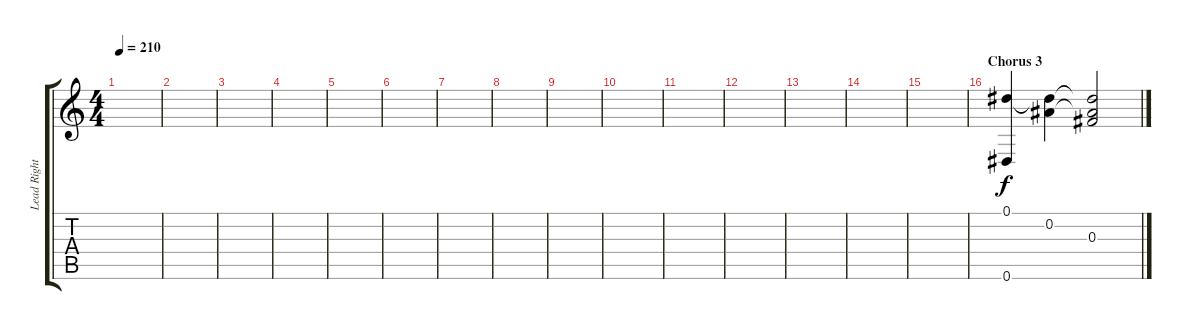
\track ("Lead Right" "Lead Right") {instrument distortionguitar}
\staff {score tabs}
\tuning (Eb4 Bb3 Gb3 Db3 Ab2 Eb2) {hide}
\ts (4 4)
\tempo 210
\clef g2
\ks c
|
|
|
|
|
|
|
|
|
|
|
|
|
|
|
\section ("" "Chorus 3")
(0.1 0.6).4 (0.1{t} 0.2).4 (0.1{t} 0.2{t} 0.3).2
